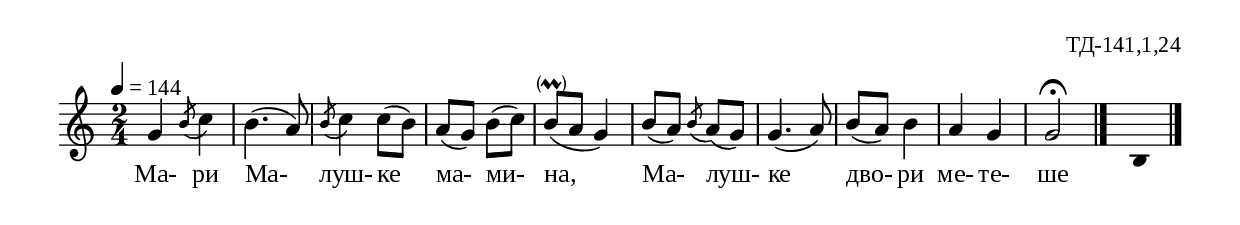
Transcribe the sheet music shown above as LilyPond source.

%{
TD_141_1_24
%}

\include "td-preamble.ly"

\score {
\relative c'' {
 \tempo 4 = 144
  \time 2/4
g4 \acciaccatura b8 c4 b4.( a8) \acciaccatura b8 c4 c8( b) a( g) b( c) 
\parS
b-\parenthesize-\prall(  a g4)
b8( a) \acciaccatura b a( g) g4.( a8) b( a) b4 a g g2\fermata
 \bar "|." 
 s4 \fixB b,4 
 \bar "|."
}
\addlyrics { Ма- ри Ма- луш- ке ма- ми- на, Ма- луш- ке дво- ри ме- те- ше }
%
\layout {
  indent = #0
  line-width = 190\mm
  ragged-right=##f
}
%
\midi { 
	\context {
		\Score
		tempoWholesPerMinute = #(ly:make-moment 144 4)
		}
	}
}

\header{
  opus = "ТД-141,1,24"
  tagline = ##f
}


